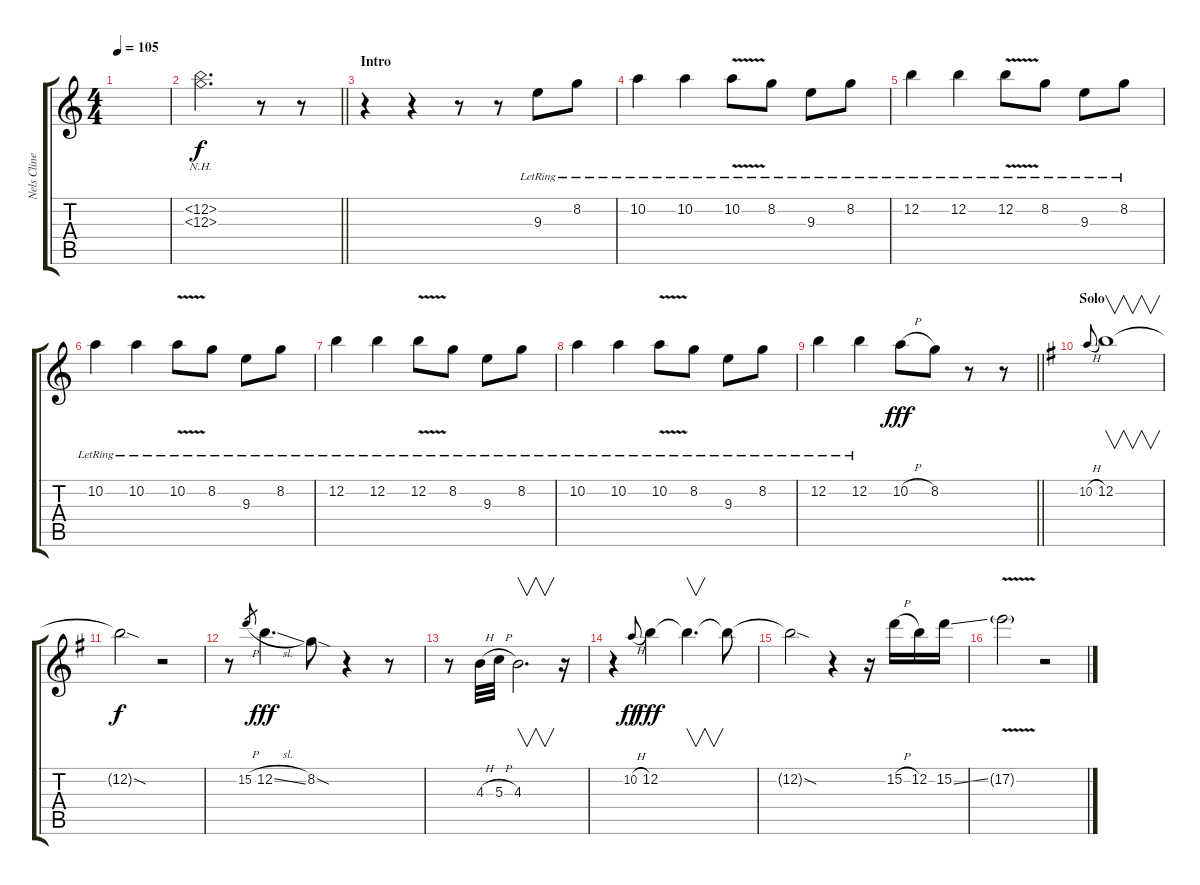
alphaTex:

\track ("Nels Cline" "Nels Cline") {mute instrument electricguitarjazz}
\staff {score tabs}
\tuning (E4 B3 G3 D3 A2 E2) {hide}
\ts (4 4)
\tempo 105
\clef g2
\ks c
|
\barLineRight lightlight
(12.2{nh} 12.3{nh}).2{d dy f} r.8 r.8 |
\section ("" "Intro")
r.4 r.4 r.8 r.8 9.3{lr}.8 8.2{lr}.8 |
10.2{lr}.4 10.2{lr}.4 10.2{v lr}.8 8.2{lr}.8 9.3{lr}.8 8.2{lr}.8 |
12.2{lr}.4 12.2{lr}.4 12.2{v lr}.8 8.2{lr}.8 9.3{lr}.8 8.2{lr}.8 |
10.2{lr}.4 10.2{lr}.4 10.2{v lr}.8 8.2{lr}.8 9.3{lr}.8 8.2{lr}.8 |
12.2{lr}.4 12.2{lr}.4 12.2{v lr}.8 8.2{lr}.8 9.3{lr}.8 8.2{lr}.8 |
10.2{lr}.4 10.2{lr}.4 10.2{v lr}.8 8.2{lr}.8 9.3{lr}.8 8.2{lr}.8 |
\barLineRight lightlight
12.2{lr}.4 12.2{lr}.4 10.2{h}.8{dy fff} 8.2.8 r.8 r.8 |
\section ("" "Solo")
\ks g
10.2{h}.8{gr onbeat} 12.2.1{v volume 14 balance 7} |
12.2{sod t}.2{dy f} r.2 |
r.8 15.2{h}.8{gr} 12.2{sl}.4{d dy fff} 8.2{sod}.8 r.4 r.8 |
r.8 4.3{h}.32 5.3{h}.32 4.3.2{v d} r.16 |
r.4 10.2{h}.8{gr onbeat dy ff} 12.2.4{dy fff} 12.2{t}.4{v d} 12.2{t}.8 |
12.2{sod t}.2 r.4 r.16 15.2{h}.16 12.2.16 15.2{ss}.16 |
17.2{v g}.2 r.2
